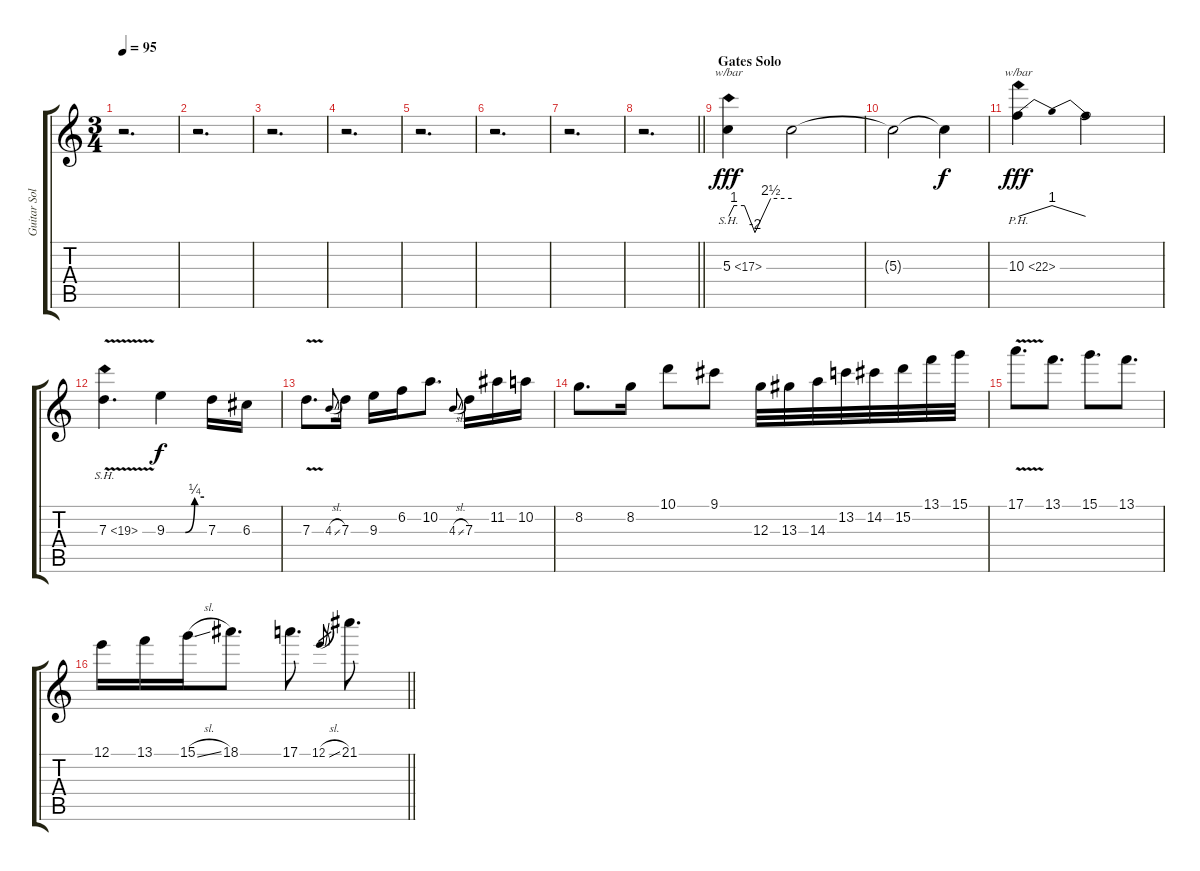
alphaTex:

\track ("Guitar Solo Synyster" "Guitar Sol") {instrument distortionguitar}
\staff {score tabs}
\tuning (E4 B3 G3 D3 A2 D2) {hide}
\ts (3 4)
\tempo 95
\clef g2
\ks c
r.2{d dy f} |
r.2{d} |
r.2{d} |
r.2{d} |
r.2{d} |
r.2{d} |
r.2{d} |
\barLineRight lightlight
r.2{d} |
\section ("" "Gates Solo")
5.3{sh 12}.4{tbe (custom default 0 0 5 4 15 4 25 -8 40 10 60 10) dy fff balance 8} 5.3{t}.2{balance 15} |
5.3{t}.2{balance 0} 5.3{t}.4{dy f} |
10.3{ph 12}.4{tbe (dip default 0 0 10 4 50 4 60 0) dy fff balance 0} 10.3{t}.2{balance 16} |
7.3{sh 12 v}.4{d balance 8} 9.3{be (custom 0 0 30 0 45 1 60 1)}.4{dy f} 7.3.16 6.3.16 |
7.3{v}.8{d} 4.3{sl}.8{gr onbeat} 7.3.16 9.3.16 6.2.16 10.2.8{d} 4.3{sl}.8{gr onbeat} 7.3.16 11.2.16 10.2.16 |
8.2.8{d} 8.2.16 10.1.8 9.1.8 12.3.32 13.3.32 14.3.32 13.2.32 14.2.32 15.2.32 13.1.32 15.1.32 |
17.1{v}.8{d} 13.1.8{d} 15.1.8{d beam merge} 13.1.8{d} |
\barLineRight lightlight
12.1.16 13.1.16 15.1{sl}.16 18.1.8{d} 17.1.8{d} 12.1{sl}.8{gr beam merge} 21.1.8{d}
